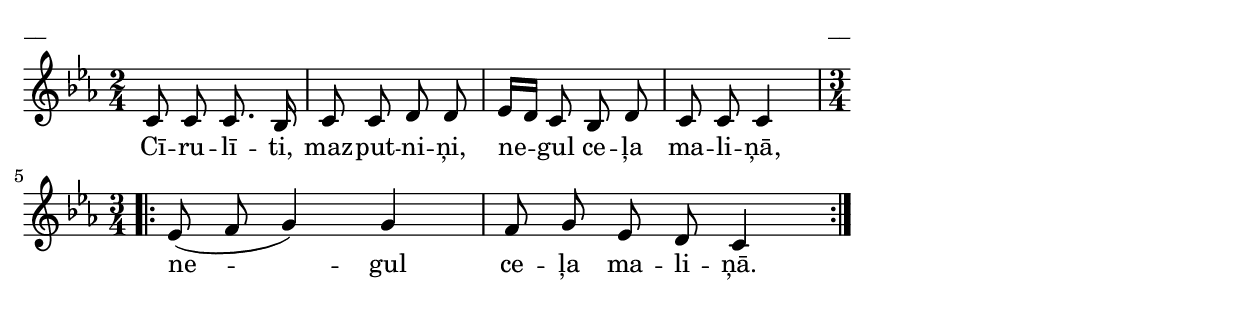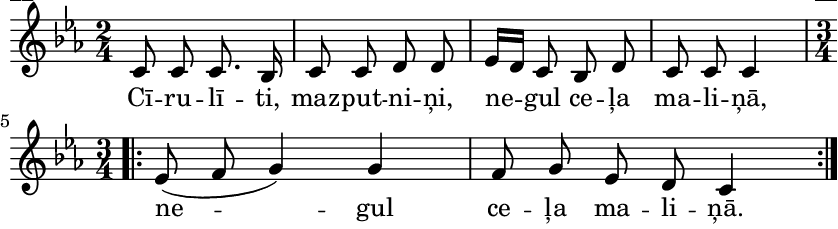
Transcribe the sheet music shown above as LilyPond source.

\version "2.13.18"
#(ly:set-option 'crop #t)

%\header {
%    title = "Cīrulīti mazputniņi",karavīru
%}
\paper {
line-width = 14\cm
left-margin = 0.4\cm
between-system-padding = 0.1\cm
between-system-space = 0.1\cm
}
\layout {
indent = #0
ragged-last = ##f
}

voiceA = \relative c' {
\clef "treble"
\key c \minor
\time 2/4
c8 c c8. bes16 |
c8 c d d |
ees16[ d] c8 bes8 d |
c8 c c4 |
\repeat volta 2 {
\time 3/4
ees8( f g4) g |
f8 g ees d c4 |
}
} 

lyricA = \lyricmode {
Cī -- ru -- lī -- ti, maz -- put -- ni -- ņi, ne -- gul ce -- ļa ma -- li -- ņā,
ne -- gul ce -- ļa ma -- li -- ņā.
} 

fullScore = <<
\new Staff {
<<
\new Voice = "voiceA" { \oneVoice \autoBeamOff \voiceA }
\new Lyrics \lyricsto "voiceA" \lyricA
>>
}
>>

\score {
\fullScore
\header { piece = "__" opus = "__" }
}
\markup { \with-color #(x11-color 'white) \sans \smaller "__" }
\score {
\unfoldRepeats
\fullScore
\midi {
\context { \Staff \remove "Staff_performer" }
\context { \Voice \consists "Staff_performer" }
}
}


